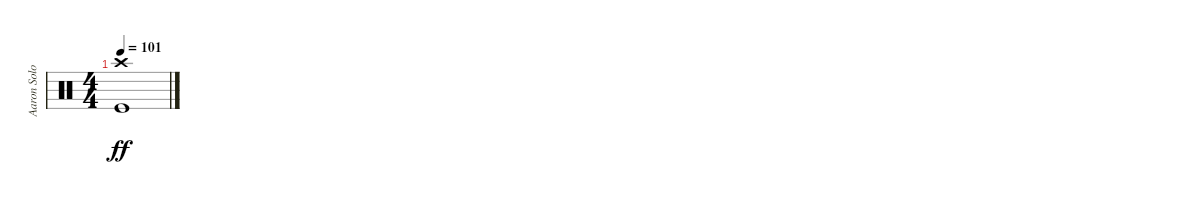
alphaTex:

\track ("Aaron Solowoniuk" "Aaron Solo") {instrument percussion}
\staff {score}
\articulation defaults
\ts (4 4)
\tempo 101
\clef neutral
\ks c
("Crash high (hit)" "Kick (hit)").1{dy ff}
